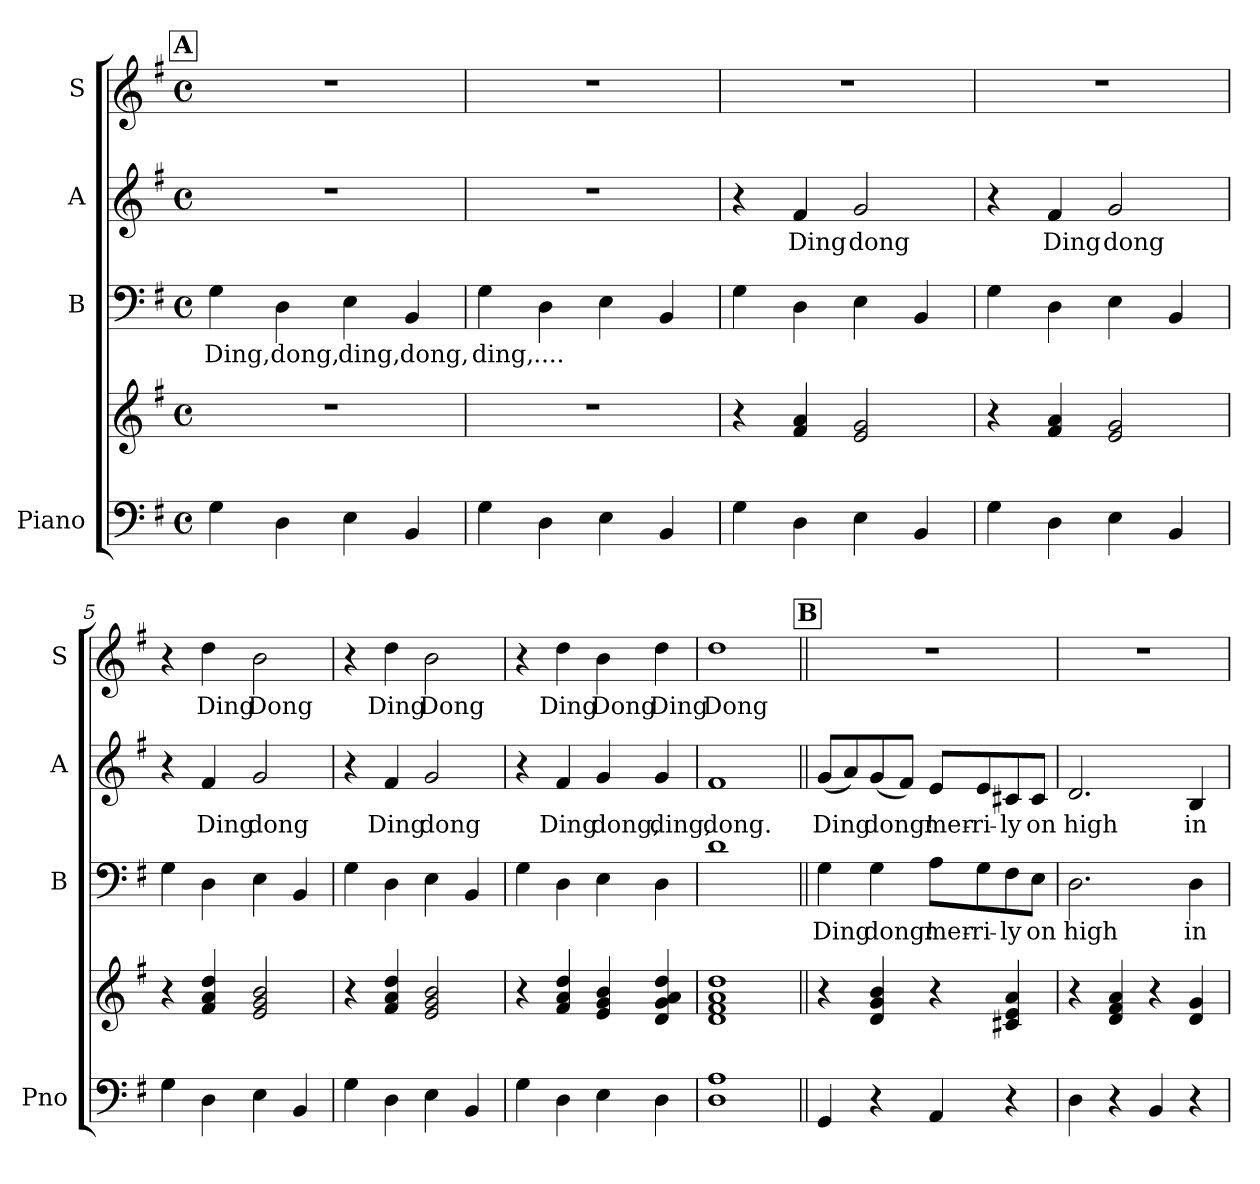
**kern	**kern	**kern	**text	**kern	**text	**kern	**text
*part4	*part4	*part3	*part3	*part2	*part2	*part1	*part1
*staff5	*staff4	*staff3	*staff3	*staff2	*staff2	*staff1	*staff1
*I"Piano	*	*I"B	*	*I"A	*	*I"S	*
*I'Pno	*	*I'B	*	*I'A	*	*I'S	*
*clefF4	*clefG2	*clefF4	*	*clefG2	*	*clefG2	*
*k[f#]	*k[f#]	*k[f#]	*	*k[f#]	*	*k[f#]	*
*M4/4	*M4/4	*M4/4	*	*M4/4	*	*M4/4	*
*met(c)	*met(c)	*met(c)	*	*met(c)	*	*met(c)	*
!!LO:REH:place=s1:a:B:fs=14:t=A
=1	=1	=1	=1	=1	=1	=1	=1
4G\	1r	4G\	Ding,	1r	.	1r	.
4D\	.	4D\	dong,	.	.	.	.
4E\	.	4E\	ding,	.	.	.	.
4BB/	.	4BB/	dong,	.	.	.	.
=2	=2	=2	=2	=2	=2	=2	=2
4G\	1r	4G\	ding,	1r	.	1r	.
4D\	.	4D\	....	.	.	.	.
4E\	.	4E\	.	.	.	.	.
4BB/	.	4BB/	.	.	.	.	.
=3	=3	=3	=3	=3	=3	=3	=3
4G\	4r	4G\	.	4r	.	1r	.
4D\	4f#/ 4a/	4D\	.	4f#/	Ding	.	.
4E\	2e/ 2g/	4E\	.	2g/	dong	.	.
4BB/	.	4BB/	.	.	.	.	.
=4	=4	=4	=4	=4	=4	=4	=4
4G\	4r	4G\	.	4r	.	1r	.
4D\	4f#/ 4a/	4D\	.	4f#/	Ding	.	.
4E\	2e/ 2g/	4E\	.	2g/	dong	.	.
4BB/	.	4BB/	.	.	.	.	.
=5	=5	=5	=5	=5	=5	=5	=5
4G\	4r	4G\	.	4r	.	4r	.
4D\	4f#/ 4a/ 4dd/	4D\	.	4f#/	Ding	4dd\	Ding
4E\	2e/ 2g/ 2b/	4E\	.	2g/	dong	2b\	Dong
4BB/	.	4BB/	.	.	.	.	.
!!LO:LB:g=z
=6	=6	=6	=6	=6	=6	=6	=6
4G\	4r	4G\	.	4r	.	4r	.
4D\	4f#/ 4a/ 4dd/	4D\	.	4f#/	Ding	4dd\	Ding
4E\	2e/ 2g/ 2b/	4E\	.	2g/	dong	2b\	Dong
4BB/	.	4BB/	.	.	.	.	.
=7	=7	=7	=7	=7	=7	=7	=7
4G\	4r	4G\	.	4r	.	4r	.
4D\	4f#/ 4a/ 4dd/	4D\	.	4f#/	Ding	4dd\	Ding
4E\	4e/ 4g/ 4b/	4E\	.	4g/	dong,	4b\	Dong
4D\	4d/ 4g/ 4a/ 4dd/	4D\	.	4g/	ding,	4dd\	Ding
=8	=8	=8	=8	=8	=8	=8	=8
*^	*	*	*	*	*	*	*
1A	1D	1d 1f# 1a 1dd	1d	.	1f#	dong.	1dd	Dong
*v	*v	*	*	*	*	*	*	*
!!LO:REH:place=s1:a:B:fs=14:t=B
=9||	=9||	=9||	=9||	=9||	=9||	=9||	=9||
4GG/	4r	4G\	Ding	(<8g/L	Ding	1r	.
.	.	.	.	8a/)	.	.	.
4r	4d/ 4g/ 4b/	4G\	dong!	(<8g/	dong!	.	.
.	.	.	.	8f#/J)	.	.	.
4AA/	4r	8A\L	mer-	8e/L	mer-	.	.
.	.	8G\	-ri-	8e/	-ri-	.	.
4r	4c#X/ 4e/ 4a/	8F#\	-ly	8c#X/	-ly	.	.
.	.	8E\J	on	8c#/J	on	.	.
=10	=10	=10	=10	=10	=10	=10	=10
4D\	4r	2.D\	high	2.d/	high	1r	.
4r	4d/ 4f#/ 4a/	.	.	.	.	.	.
4BB/	4r	.	.	.	.	.	.
4r	4d/ 4g/	4D\	in	4B/	in	.	.
=	=	=	=	=	=	=	=
*-	*-	*-	*-	*-	*-	*-	*-
